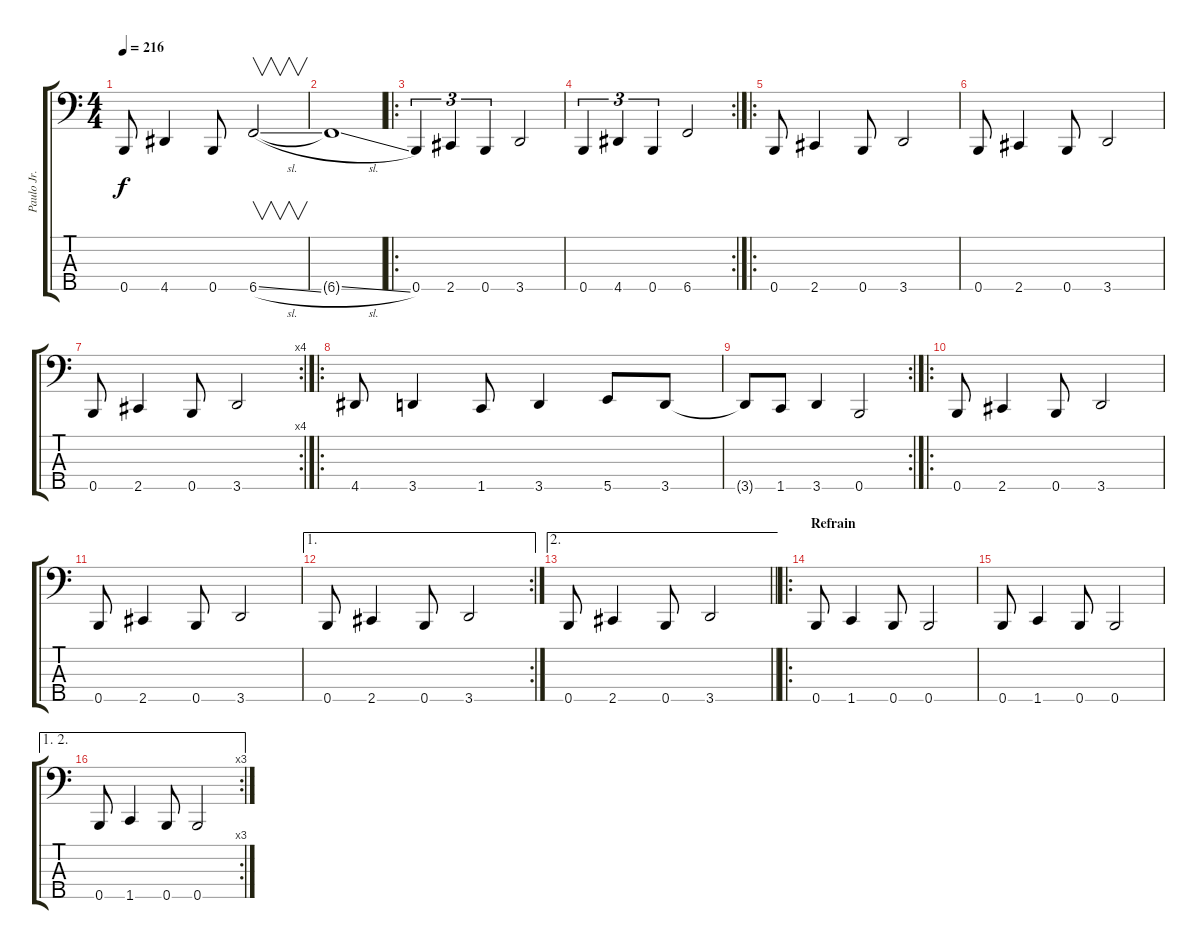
\track ("Paulo Jr." "Paulo Jr.") {instrument electricbasspick}
\staff {score tabs}
\tuning (G2 D2 A1 E1 B0) {hide}
\ts (4 4)
\tempo 216
\clef f4
\ks c
0.5.8{dy f} 4.5.4 0.5.8 6.5{sl}.2{v} |
6.5{sl t}.1 |
\ro
0.5.4{tu (3 2)} 2.5.4{tu (3 2)} 0.5.4{tu (3 2)} 3.5.2 |
\rc 2
0.5.4{tu (3 2)} 4.5.4{tu (3 2)} 0.5.4{tu (3 2)} 6.5.2 |
\ro
0.5.8 2.5.4 0.5.8 3.5.2 |
0.5.8 2.5.4 0.5.8 3.5.2 |
\rc 4
0.5.8 2.5.4 0.5.8 3.5.2 |
\ro
4.5.8 3.5.4 1.5.8 3.5.4 5.5.8 3.5.8 |
\rc 2
3.5{t}.8 1.5.8 3.5.4 0.5.2 |
\ro
0.5.8 2.5.4 0.5.8 3.5.2 |
0.5.8 2.5.4 0.5.8 3.5.2 |
\ae 1
\rc 2
0.5.8 2.5.4 0.5.8 3.5.2 |
\ae 2
\barLineRight lightlight
0.5.8 2.5.4 0.5.8 3.5.2 |
\ro
\section ("" "Refrain")
0.5.8 1.5.4 0.5.8 0.5.2 |
0.5.8 1.5.4 0.5.8 0.5.2 |
\ae (1 2)
\rc 3
0.5.8 1.5.4 0.5.8 0.5.2
